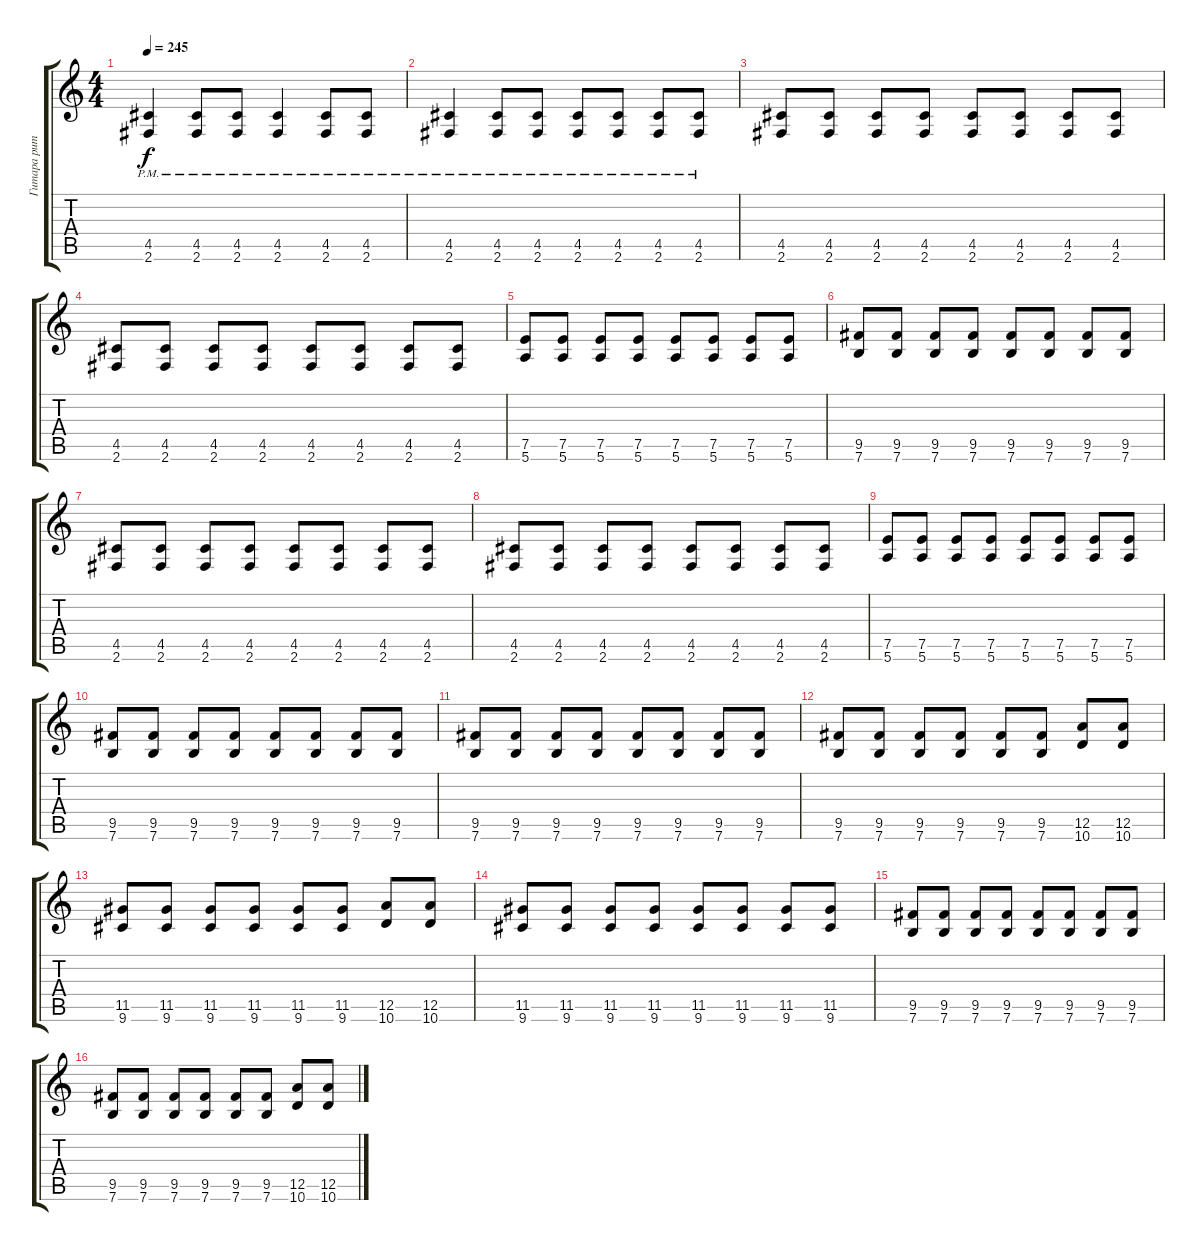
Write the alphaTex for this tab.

\track ("Гитара ритм" "Гитара рит") {instrument distortionguitar}
\staff {score tabs}
\tuning (E4 B3 G3 D3 A2 E2) {hide}
\ts (4 4)
\tempo 245
\clef g2
\ks c
(4.5{pm} 2.6{pm}).4{dy f} (4.5{pm} 2.6{pm}).8 (4.5{pm} 2.6{pm}).8 (4.5{pm} 2.6{pm}).4 (4.5{pm} 2.6{pm}).8 (4.5{pm} 2.6{pm}).8 |
(4.5{pm} 2.6{pm}).4 (4.5{pm} 2.6{pm}).8 (4.5{pm} 2.6{pm}).8 (4.5{pm} 2.6{pm}).8 (4.5{pm} 2.6{pm}).8 (4.5{pm} 2.6{pm}).8 (4.5{pm} 2.6{pm}).8 |
(4.5 2.6).8 (4.5 2.6).8 (4.5 2.6).8 (4.5 2.6).8 (4.5 2.6).8 (4.5 2.6).8 (4.5 2.6).8 (4.5 2.6).8 |
(4.5 2.6).8 (4.5 2.6).8 (4.5 2.6).8 (4.5 2.6).8 (4.5 2.6).8 (4.5 2.6).8 (4.5 2.6).8 (4.5 2.6).8 |
(7.5 5.6).8 (7.5 5.6).8 (7.5 5.6).8 (7.5 5.6).8 (7.5 5.6).8 (7.5 5.6).8 (7.5 5.6).8 (7.5 5.6).8 |
(9.5 7.6).8 (9.5 7.6).8 (9.5 7.6).8 (9.5 7.6).8 (9.5 7.6).8 (9.5 7.6).8 (9.5 7.6).8 (9.5 7.6).8 |
(4.5 2.6).8 (4.5 2.6).8 (4.5 2.6).8 (4.5 2.6).8 (4.5 2.6).8 (4.5 2.6).8 (4.5 2.6).8 (4.5 2.6).8 |
(4.5 2.6).8 (4.5 2.6).8 (4.5 2.6).8 (4.5 2.6).8 (4.5 2.6).8 (4.5 2.6).8 (4.5 2.6).8 (4.5 2.6).8 |
(7.5 5.6).8 (7.5 5.6).8 (7.5 5.6).8 (7.5 5.6).8 (7.5 5.6).8 (7.5 5.6).8 (7.5 5.6).8 (7.5 5.6).8 |
(9.5 7.6).8 (9.5 7.6).8 (9.5 7.6).8 (9.5 7.6).8 (9.5 7.6).8 (9.5 7.6).8 (9.5 7.6).8 (9.5 7.6).8 |
(9.5 7.6).8 (9.5 7.6).8 (9.5 7.6).8 (9.5 7.6).8 (9.5 7.6).8 (9.5 7.6).8 (9.5 7.6).8 (9.5 7.6).8 |
(9.5 7.6).8 (9.5 7.6).8 (9.5 7.6).8 (9.5 7.6).8 (9.5 7.6).8 (9.5 7.6).8 (12.5 10.6).8 (12.5 10.6).8 |
(11.5 9.6).8 (11.5 9.6).8 (11.5 9.6).8 (11.5 9.6).8 (11.5 9.6).8 (11.5 9.6).8 (12.5 10.6).8 (12.5 10.6).8 |
(11.5 9.6).8 (11.5 9.6).8 (11.5 9.6).8 (11.5 9.6).8 (11.5 9.6).8 (11.5 9.6).8 (11.5 9.6).8 (11.5 9.6).8 |
(9.5 7.6).8 (9.5 7.6).8 (9.5 7.6).8 (9.5 7.6).8 (9.5 7.6).8 (9.5 7.6).8 (9.5 7.6).8 (9.5 7.6).8 |
(9.5 7.6).8 (9.5 7.6).8 (9.5 7.6).8 (9.5 7.6).8 (9.5 7.6).8 (9.5 7.6).8 (12.5 10.6).8 (12.5 10.6).8
